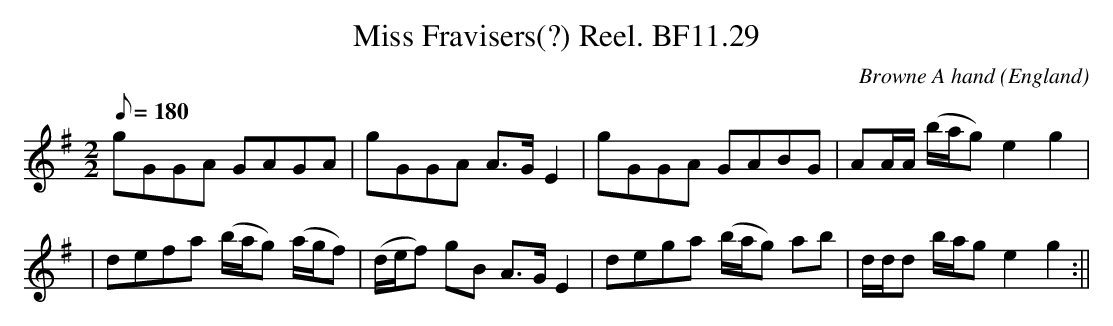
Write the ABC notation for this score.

X:1
T:Miss Fravisers(?) Reel. BF11.29
M:2/2
L:1/8
Q:180
C:Browne A hand
O:England
K:G major
gGGA GAGA|gGGA A>GE2|gGGA GABG|AA/2A/2 (b/2a/2g) e2g2|!
|defa (b/2a/2g) (a/2g/2f)|(d/2e/2f) gB A>G E2|
dega (b/2a/2g) ab|d/2d/2d b/2a/2g e2g2:||
